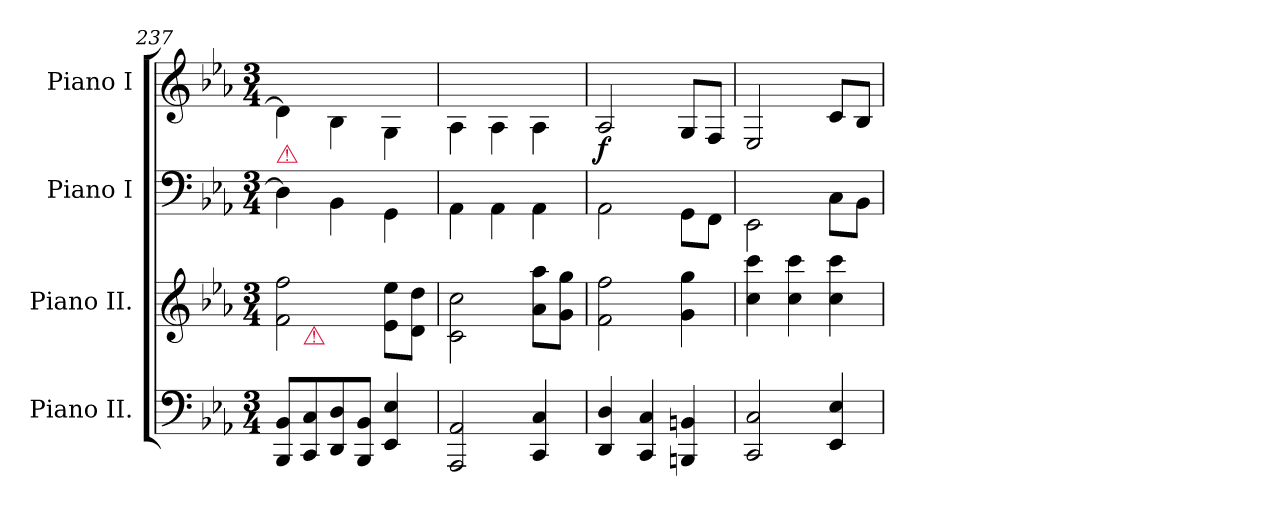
**kern	**kern	**kern	**kern	**dynam
*part4	*part3	*part2	*part1	*part1
*staff4	*staff3	*staff2	*staff1	*staff1
*I"Piano II.	*I"Piano II.	*I"Piano I	*I"Piano I	*
*clefF4	*clefG2	*clefF4	*clefG2	*
*k[b-e-a-]	*k[b-e-a-]	*k[b-e-a-]	*k[b-e-a-]	*
*M3/4	*M3/4	*M3/4	*M3/4	*
=237	=237	=237	=237	=237
!	!	!LO:TX:a:color=crimson:t=⚠	!	!
*	*^	*	*	*
8BBB-/ 8BB-/L	2f\ 2ff\	8ryy	4D\]	4d\]	.
!	!	!LO:TX:b:color=crimson:t=⚠	!	!	!
8CC/ 8C/	.	2ryy	.	.	.
8DD/ 8D/	.	.	4BB-\	4B-\	.
8BBB-/ 8BB-/J	.	.	.	.	.
4EE-/ 4E-/	8e-\ 8ee-\L	.	4GG\	4G\	.
.	8d\ 8dd\J	8ryy	.	.	.
*	*v	*v	*	*	*
=238	=238	=238	=238	=238
2AAA-/ 2AA-/	2c\ 2cc\	4AA-\	4A-\	.
.	.	4AA-\	4A-\	.
4CC/ 4C/	8a-\ 8aa-\L	4AA-\	4A-\	.
.	8g\ 8gg\J	.	.	.
=239	=239	=239	=239	=239
4DD/ 4D/	2f\ 2ff\	2AA-\	2A-/	f
4CC/ 4C/	.	.	.	.
4BBBn/ 4BBn/	4g\ 4gg\	8GG\L	8G/L	.
.	.	8FF\J	8F/J	.
=240	=240	=240	=240	=240
2CC/ 2C/	4cc\ 4ccc\	2EE-\	2E-/	.
.	4cc\ 4ccc\	.	.	.
4EE-/ 4E-/	4cc\ 4ccc\	8C\L	8c/L	.
.	.	8BB-\J	8B-/J	.
=	=	=	=	=
*-	*-	*-	*-	*-
